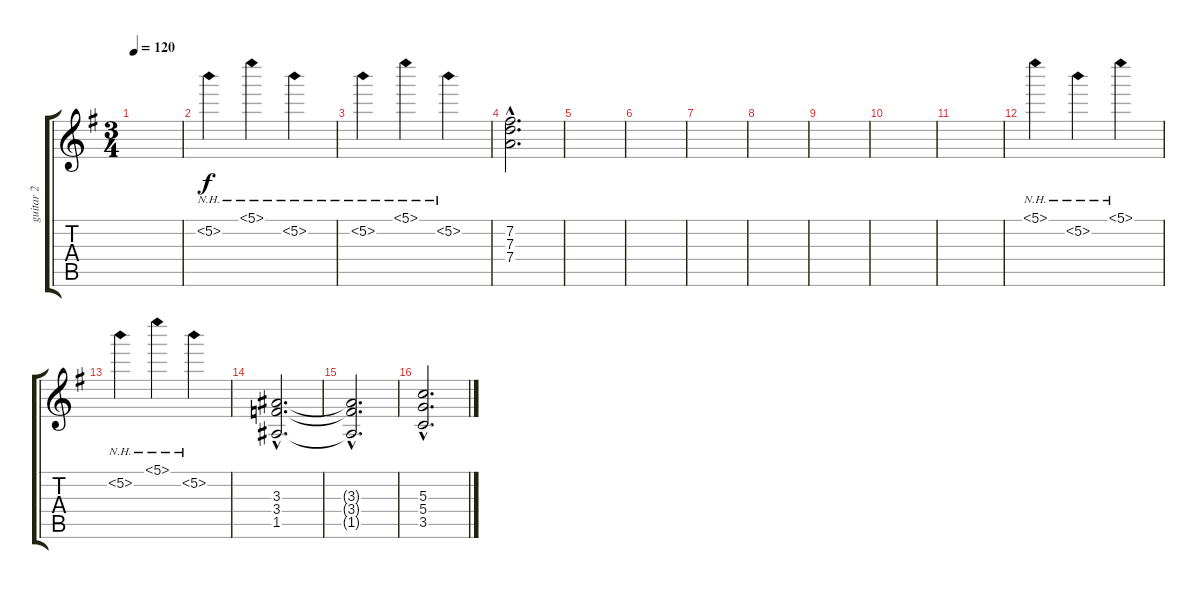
\track ("guitar 2" "guitar 2") {instrument overdrivenguitar}
\staff {score tabs}
\tuning (E4 B3 G3 D3 A2 E2) {hide}
\ts (3 4)
\tempo 120
\clef g2
\ks g
|
5.2{nh}.4 5.1{nh}.4 5.2{nh}.4 |
5.2{nh}.4 5.1{nh}.4 5.2{nh}.4 |
(7.2{hac} 7.3{hac} 7.4{hac}).2{d} |
|
|
|
|
|
|
|
5.1{nh}.4 5.2{nh}.4 5.1{nh}.4 |
5.2{nh}.4 5.1{nh}.4 5.2{nh}.4 |
(3.3{hac} 3.4{hac} 1.5{hac}).2{d} |
(3.3{hac t} 3.4{hac t} 1.5{hac t}).2{d} |
(5.3{hac} 5.4{hac} 3.5{hac}).2{d}
